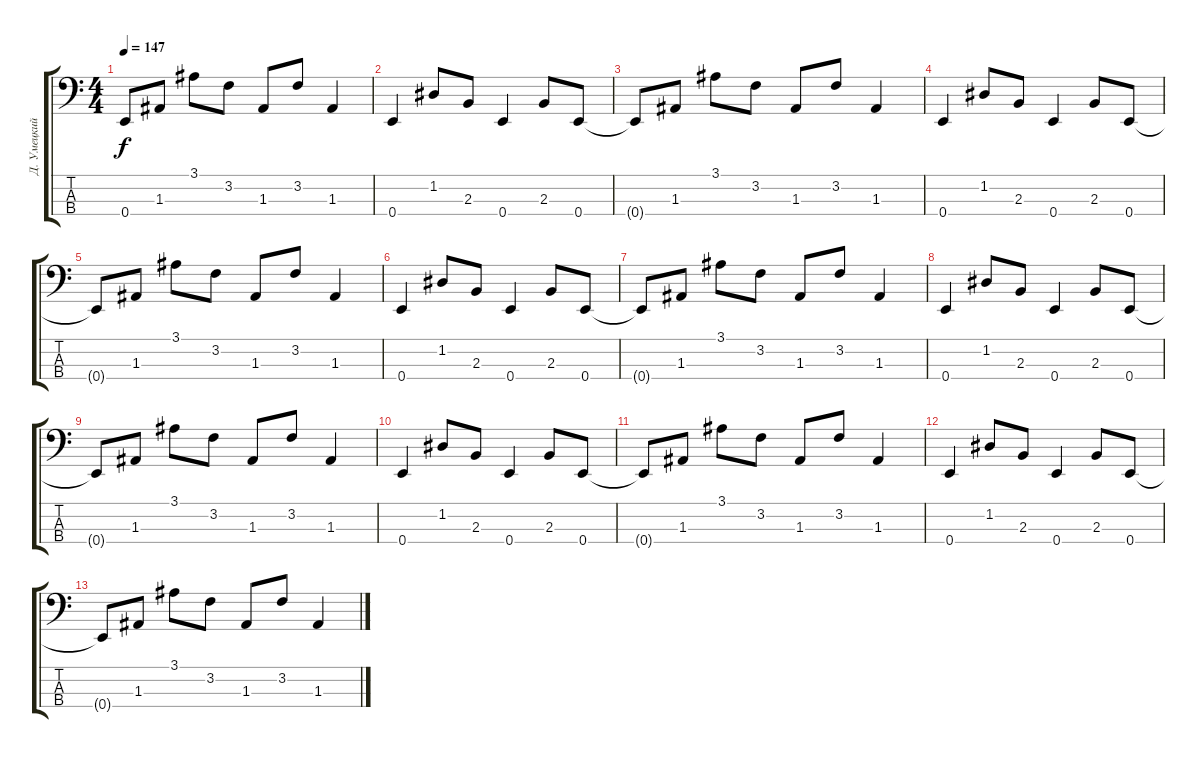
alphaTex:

\track ("Д. Умецкий" "Д. Умецкий") {instrument electricbassfinger}
\staff {score tabs}
\tuning (G2 D2 A1 E1) {hide}
\ts (4 4)
\tempo 147
\clef f4
\ks c
0.4{t}.8{dy f} 1.3.8 3.1.8 3.2.8 1.3.8 3.2.8 1.3.4 |
0.4.4 1.2.8 2.3.8 0.4.4 2.3.8 0.4.8 |
0.4{t}.8 1.3.8 3.1.8 3.2.8 1.3.8 3.2.8 1.3.4 |
0.4.4 1.2.8 2.3.8 0.4.4 2.3.8 0.4.8 |
0.4{t}.8 1.3.8 3.1.8 3.2.8 1.3.8 3.2.8 1.3.4 |
0.4.4 1.2.8 2.3.8 0.4.4 2.3.8 0.4.8 |
0.4{t}.8 1.3.8 3.1.8 3.2.8 1.3.8 3.2.8 1.3.4 |
0.4.4 1.2.8 2.3.8 0.4.4 2.3.8 0.4.8 |
0.4{t}.8 1.3.8 3.1.8 3.2.8 1.3.8 3.2.8 1.3.4 |
0.4.4 1.2.8 2.3.8 0.4.4 2.3.8 0.4.8 |
0.4{t}.8 1.3.8 3.1.8 3.2.8 1.3.8 3.2.8 1.3.4 |
0.4.4 1.2.8 2.3.8 0.4.4 2.3.8 0.4.8 |
0.4{t}.8{volume 0} 1.3.8 3.1.8 3.2.8 1.3.8 3.2.8 1.3.4
